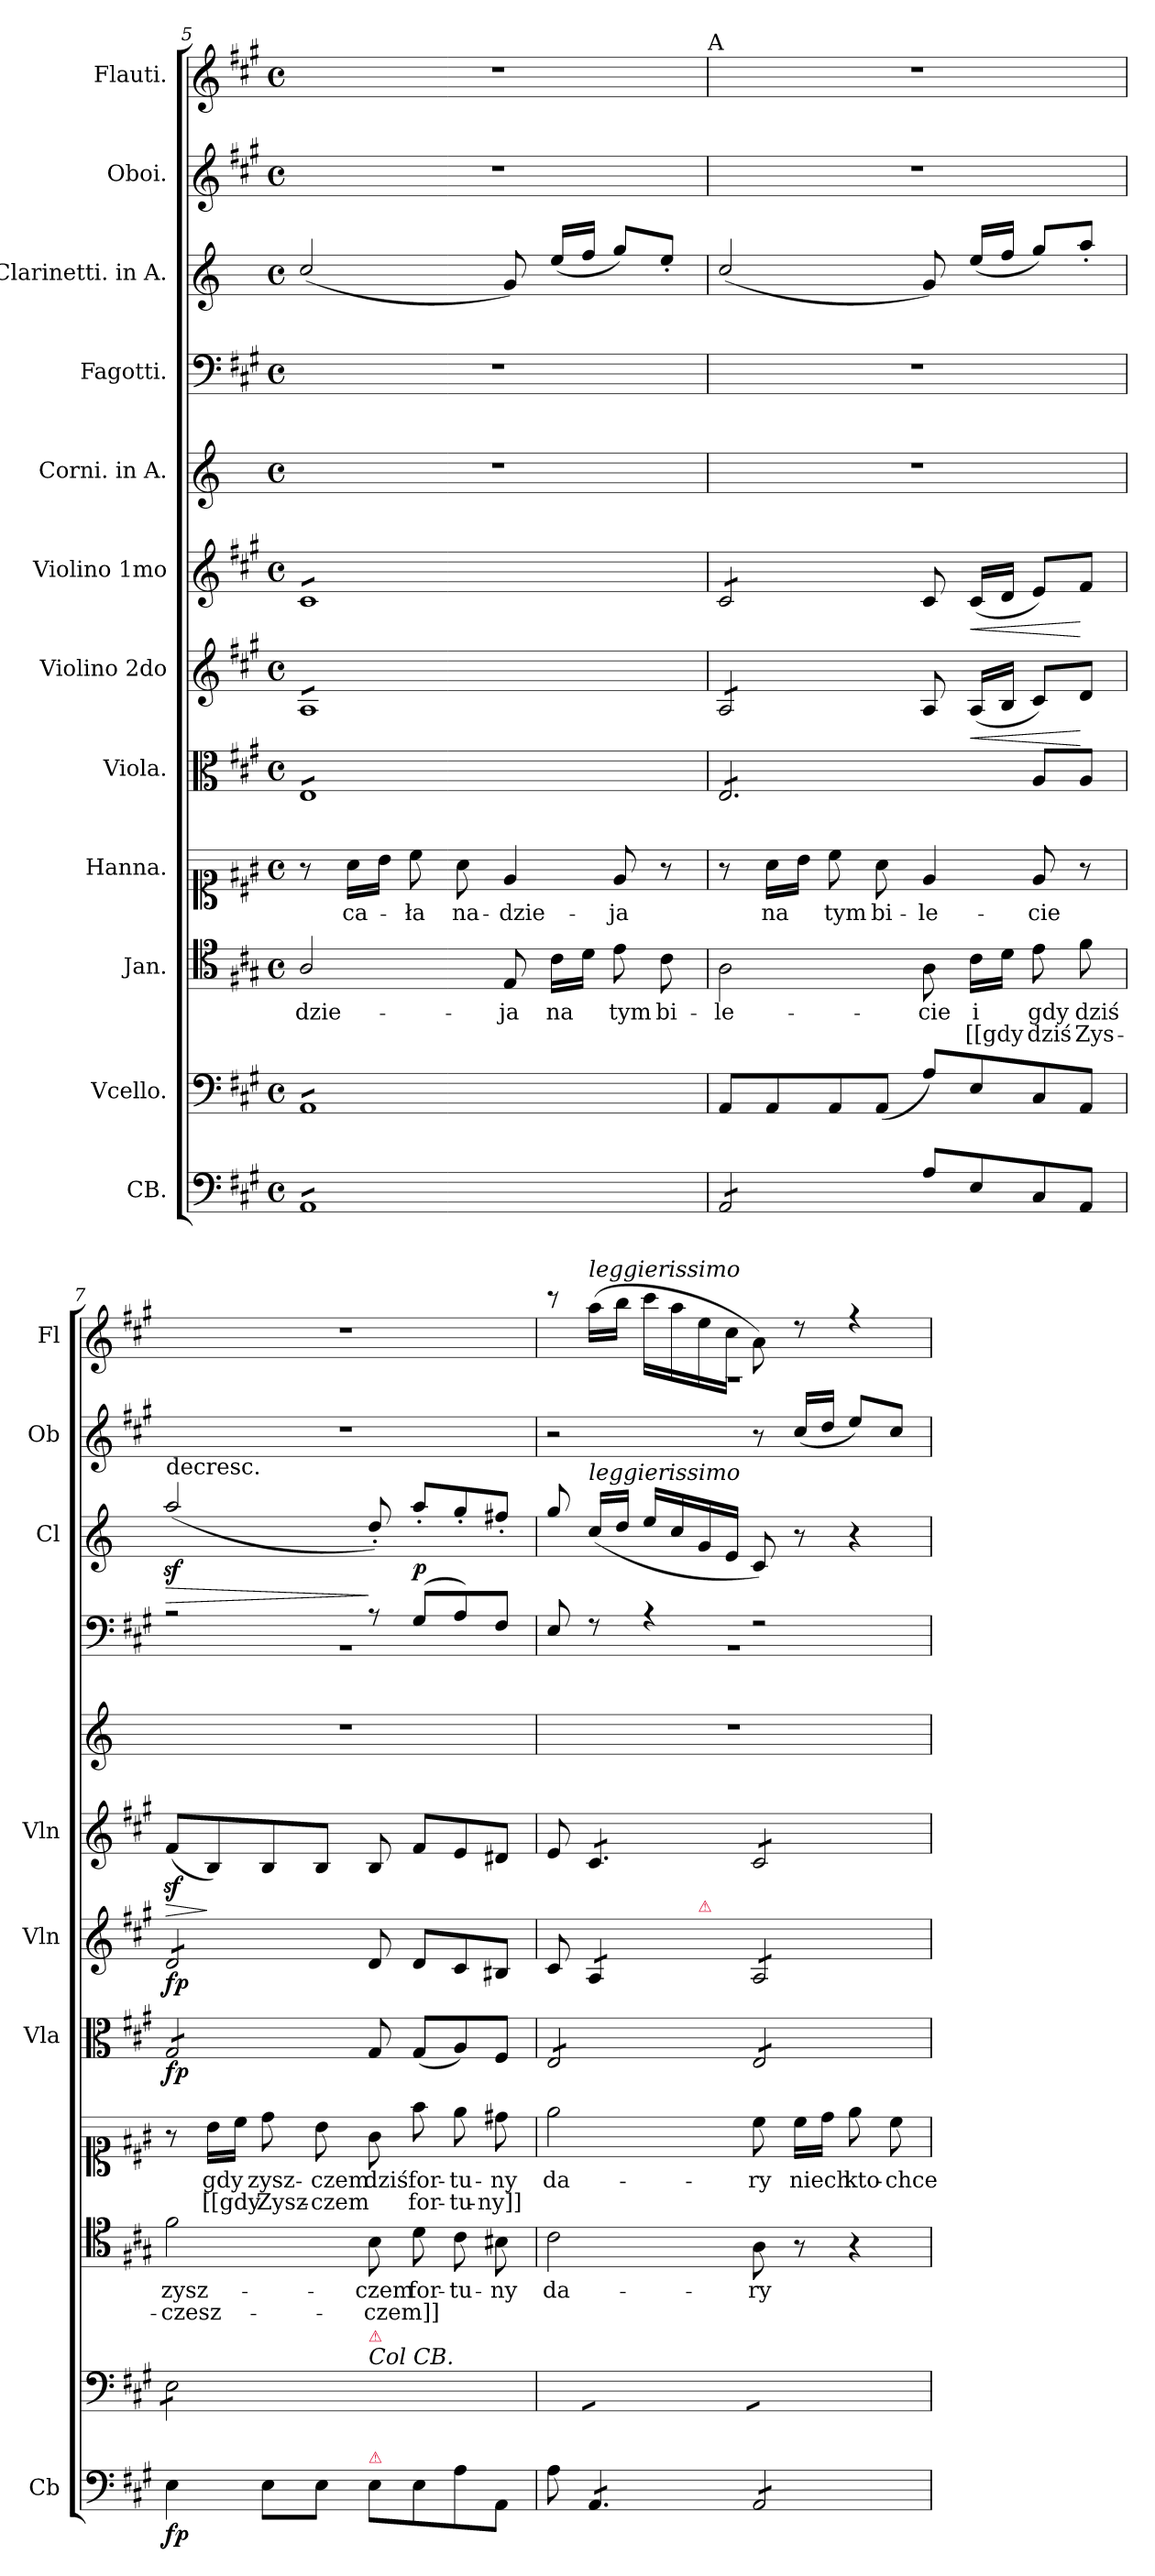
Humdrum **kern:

**kern	**dynam	**kern	**kern	**text	**text	**kern	**text	**text	**kern	**dynam	**kern	**dynam	**kern	**dynam	**kern	**kern	**dynam	**kern	**dynam	**kern	**kern
*part12	*part12	*part11	*part10	*part10	*part10	*part9	*part9	*part9	*part8	*part8	*part7	*part7	*part6	*part6	*part5	*part4	*part4	*part3	*part3	*part2	*part1
*staff12	*staff12	*staff11	*staff10	*staff10	*staff10	*staff9	*staff9	*staff9	*staff8	*staff8	*staff7	*staff7	*staff6	*staff6	*staff5	*staff4	*staff4	*staff3	*staff3	*staff2	*staff1
*I"CB.	*	*I"Vcello.	*I"Jan.	*	*	*I"Hanna.	*	*	*I"Viola.	*	*I"Violino 2do	*	*I"Violino 1mo	*	*I"Corni. in A.	*I"Fagotti.	*	*I"Clarinetti. in A.	*	*I"Oboi.	*I"Flauti.
*I'Cb	*	*	*	*	*	*	*	*	*I'Vla	*	*I'Vln	*	*I'Vln	*	*	*	*	*I'Cl	*	*I'Ob	*I'Fl
*clefF4	*	*clefF4	*clefC4	*	*	*clefC1	*	*	*clefC3	*	*clefG2	*	*clefG2	*	*clefG2	*clefF4	*	*clefG2	*	*clefG2	*clefG2
*ITrd8c12	*	*	*	*	*	*	*	*	*	*	*	*	*	*	*ITrd2c3	*	*	*ITrd2c3	*	*	*
*k[f#c#g#]	*	*k[f#c#g#]	*k[f#c#g#]	*	*	*k[f#c#g#]	*	*	*k[f#c#g#]	*	*k[f#c#g#]	*	*k[f#c#g#]	*	*k[f#c#g#]	*k[f#c#g#]	*	*k[f#c#g#]	*	*k[f#c#g#]	*k[f#c#g#]
*M4/4	*	*M4/4	*M4/4	*	*	*M4/4	*	*	*M4/4	*	*M4/4	*	*M4/4	*	*M4/4	*M4/4	*	*M4/4	*	*M4/4	*M4/4
*met(c)	*	*met(c)	*met(c)	*	*	*met(c)	*	*	*met(c)	*	*met(c)	*	*met(c)	*	*met(c)	*met(c)	*	*met(c)	*	*met(c)	*met(c)
=5	=5	=5	=5	=5	=5	=5	=5	=5	=5	=5	=5	=5	=5	=5	=5	=5	=5	=5	=5	=5	=5
*tremolo	*	*	*	*	*	*	*	*	*	*	*	*	*	*	*	*	*	*	*	*	*
*	*	*tremolo	*	*	*	*	*	*	*	*	*	*	*	*	*	*	*	*	*	*	*
*	*	*	*	*	*	*	*	*	*tremolo	*	*	*	*	*	*	*	*	*	*	*	*
*	*	*	*	*	*	*	*	*	*	*	*tremolo	*	*	*	*	*	*	*	*	*	*
*	*	*	*	*	*	*	*	*	*	*	*	*	*tremolo	*	*	*	*	*	*	*	*
8AAA/L	.	8AA/L	2A/	-dzie-	.	8r	.	.	8E/L	.	8A/L	.	8c#/L	.	1r	1r	.	(2a/	.	1r	1r
8AAA/	.	8AA/	.	.	.	16a\LL	ca-	.	8E/	.	8A/	.	8c#/	.	.	.	.	.	.	.	.
.	.	.	.	.	.	16b\JJ	.	.	.	.	.	.	.	.	.	.	.	.	.	.	.
8AAA/	.	8AA/	.	.	.	8cc#\	-ła	.	8E/	.	8A/	.	8c#/	.	.	.	.	.	.	.	.
8AAA/	.	8AA/	.	.	.	8a\	na-	.	8E/	.	8A/	.	8c#/	.	.	.	.	.	.	.	.
8AAA/	.	8AA/	8E/	-ja	.	4e/	-dzie-	.	8E/	.	8A/	.	8c#/	.	.	.	.	8e/)	.	.	.
8AAA/	.	8AA/	16c#\LL	na	.	.	.	.	8E/	.	8A/	.	8c#/	.	.	.	.	(16cc#/LL	.	.	.
.	.	.	16d\JJ	.	.	.	.	.	.	.	.	.	.	.	.	.	.	16dd/JJ	.	.	.
8AAA/	.	8AA/	8e\	tym	.	8e/	-ja	.	8E/	.	8A/	.	8c#/	.	.	.	.	8ee/L)	.	.	.
8AAA/J	.	8AA/J	8c#\	bi-	.	8r	.	.	8E/J	.	8A/J	.	8c#/J	.	.	.	.	8cc#'/J	.	.	.
*	*	*Xtremolo	*	*	*	*	*	*	*	*	*	*	*	*	*	*	*	*	*	*	*
!	!	!	!	!	!	!	!	!	!	!	!	!	!	!	!	!	!	!	!	!	!LO:TX:a:t=A
=6	=6	=6	=6	=6	=6	=6	=6	=6	=6	=6	=6	=6	=6	=6	=6	=6	=6	=6	=6	=6	=6
8AAA/L	.	8AA/L	2A\	-le-	.	8r	.	.	8E/L	.	8A/L	.	8c#/L	.	1r	1r	.	(2a/	.	1r	1r
8AAA/	.	8AA/	.	.	.	16a\LL	na	.	8E/	.	8A/	.	8c#/	.	.	.	.	.	.	.	.
.	.	.	.	.	.	16b\JJ	.	.	.	.	.	.	.	.	.	.	.	.	.	.	.
8AAA/	.	8AA/	.	.	.	8cc#\	tym	.	8E/	.	8A/	.	8c#/	.	.	.	.	.	.	.	.
8AAA/J	.	(8AA/J	.	.	.	8a\	bi-	.	8E/	.	8A/J	.	8c#/J	.	.	.	.	.	.	.	.
*	*	*	*	*	*	*	*	*	*	*	*	*	*Xtremolo	*	*	*	*	*	*	*	*
*	*	*	*	*	*	*	*	*	*	*	*Xtremolo	*	*	*	*	*	*	*	*	*	*
*Xtremolo	*	*	*	*	*	*	*	*	*	*	*	*	*	*	*	*	*	*	*	*	*
8AA/L	.	8A/L)	8A\	-cie	.	4e/	-le-	.	8E/	.	8A/	.	8c#/	.	.	.	.	8e/)	.	.	.
!	!	!	!	!	!	!	!	!	!	!	!	!LO:HP:b	!	!LO:HP:b	!	!	!	!	!	!	!
8EE/	.	8E/	16c#\LL	i	[[gdy	.	.	.	8E/J	.	(16A/LL	<	(16c#/LL	<	.	.	.	(16cc#/LL	.	.	.
*	*	*	*	*	*	*	*	*	*Xtremolo	*	*	*	*	*	*	*	*	*	*	*	*
.	.	.	16d\JJ	.	.	.	.	.	.	.	16B/JJ	.	16d/JJ	.	.	.	.	16dd/JJ	.	.	.
8CC#/	.	8C#/	8e\	gdy	dziś	8e/	-cie	.	8A/L	.	8c#/L)	.	8e/L)	.	.	.	.	8ee/L)	.	.	.
8AAA/J	.	8AA/J	8f#\	dziś	Zys-	8r	.	.	8A/J	.	8d/J	[	8f#/J	[	.	.	.	8ff#'/J	.	.	.
=7	=7	=7	=7	=7	=7	=7	=7	=7	=7	=7	=7	=7	=7	=7	=7	=7	=7	=7	=7	=7	=7
!	!	!	!	!	!	!	!	!	!	!	!	!	!	!	!	!	!	!LO:TX:t=decresc.	!	!	!
!	!	!	!	!	!	!	!	!	!	!	!LO:TX:a:color=crimson:t=⚠	!	!	!	!	!	!	!	!	!	!
!	!	!	!	!	!	!	!	!	!	!LO:DY:b	!	!LO:DY:b	!	!LO:HP:b	!	!	!	!	!LO:HP:b	!	!
*	*	*	*	*	*	*	*	*	*	*	*	*	*	*	*	*^	*	*	*	*	*
*	*	*tremolo	*	*	*	*	*	*	*	*	*	*	*	*	*	*	*	*	*	*	*	*
*	*	*	*	*	*	*	*	*	*tremolo	*	*	*	*	*	*	*	*	*	*	*	*	*
*	*	*	*	*	*	*	*	*	*	*	*tremolo	*	*	*	*	*	*	*	*	*	*	*
4EE\	fp	8E\L	2f#\	zysz-	-czesz-	8r	.	.	8G#/L	fp.	8d/L	fp.	(8f#z>/L	>	1r	2r	1r	.	(2ff#z/	>	1r	1r
.	.	8E\	.	.	.	16b\LL	gdy	[[gdy	8G#/	.	8d/	.	8B/)	]	.	.	.	.	.	.	.	.
.	.	.	.	.	.	16cc#\JJ	.	.	.	.	.	.	.	.	.	.	.	.	.	.	.	.
8EE\L	.	8E\	.	.	.	8dd\	zysz-	Zysz-	8G#/	.	8d/	.	8B/	.	.	.	.	.	.	.	.	.
8EE\J	.	8E\J	.	.	.	8b\	-czem	-czem	8G#/J	.	8d/J	.	8B/J	.	.	.	.	.	.	.	.	.
*	*	*	*	*	*	*	*	*	*	*	*Xtremolo	*	*	*	*	*	*	*	*	*	*	*
*	*	*	*	*	*	*	*	*	*Xtremolo	*	*	*	*	*	*	*	*	*	*	*	*	*
*	*	*Xtremolo	*	*	*	*	*	*	*	*	*	*	*	*	*	*	*	*	*	*	*	*
!	!	!LO:TX:a:i:t=Col CB.	!	!	!	!	!	!	!	!	!	!	!	!	!	!	!	!	!	!	!	!
!	!	!LO:TX:a:color=crimson:t=⚠	!	!	!	!	!	!	!	!	!	!	!	!	!	!	!	!	!	!	!	!
!LO:TX:a:color=crimson:t=⚠	!	!	!	!	!	!	!	!	!	!	!	!	!	!	!	!	!	!	!	!	!	!
8EE\L	.	8E\Lyy	8B\	-czem	-czem]]	8g#\	dziś	.	8G#/	.	8d/	.	8B/	.	.	8r	.	.	8b'/)	]	.	.
!	!	!	!	!	!	!	!	!	!	!	!	!	!	!	!	!	!	!LO:DY:a	!	!	!	!
8EE\	.	8E\yy	8d\	for-	.	8ff#\	for-	for-	(8G#/L	.	8d/L	.	8f#/L	.	.	(<8G#/L	.	p	8ff#'/L	.	.	.
8AA\	.	8A\yy	8c#\	-tu-	.	8ee\	-tu-	-tu-	8A/)	.	8c#/	.	8e/	.	.	8A/)	.	.	8ee'/	.	.	.
8AAA/J	.	8AA/Jyy	8B#X\	-ny	.	8dd#X\	-ny	-ny]]	8F#/J	.	8B#X/J	.	8d#X/J	.	.	8F#/J	.	.	8dd#X'/J	.	.	.
=8	=8	=8	=8	=8	=8	=8	=8	=8	=8	=8	=8	=8	=8	=8	=8	=8	=8	=8	=8	=8	=8	=8
*	*	*	*	*	*	*	*	*	*	*	*	*	*	*	*	*	*	*	*	*	*	*^
*	*	*	*	*	*	*	*	*	*tremolo	*	*	*	*	*	*	*	*	*	*	*	*	*	*
8AA\	.	8A\yy	2c#\	da-	.	2ee\	da-	.	8E/L	.	8c#/	.	8e/	.	1r	8E/	1r	.	8ee/	.	2r	8r	1rA
!	!	!	!	!	!	!	!	!	!	!	!	!	!	!	!	!	!	!	!	!	!	!LO:TX:a:i:t=leggierissimo	!
!	!	!	!	!	!	!	!	!	!	!	!	!	!	!	!	!	!	!	!LO:TX:a:i:t=leggierissimo	!	!	!	!
*tremolo	*	*	*	*	*	*	*	*	*	*	*	*	*	*	*	*	*	*	*	*	*	*	*
*	*	*tremolo	*	*	*	*	*	*	*	*	*	*	*	*	*	*	*	*	*	*	*	*	*
*	*	*	*	*	*	*	*	*	*	*	*tremolo	*	*	*	*	*	*	*	*	*	*	*	*
*	*	*	*	*	*	*	*	*	*	*	*	*	*tremolo	*	*	*	*	*	*	*	*	*	*
8AAA/L	.	8AA/yyL	.	.	.	.	.	.	8E/	.	8A/L	.	8c#/L	.	.	8r	.	.	(<16a/LL	.	.	(16aa\LL	.
.	.	.	.	.	.	.	.	.	.	.	.	.	.	.	.	.	.	.	16b/JJ	.	.	16bb\JJ	.
8AAA/	.	8AA/yy	.	.	.	.	.	.	8E/	.	8A/J	.	8c#/	.	.	4r	.	.	16cc#/LL	.	.	16ccc#\LL	.
.	.	.	.	.	.	.	.	.	.	.	.	.	.	.	.	.	.	.	16a/	.	.	16aa\	.
!	!	!	!	!	!	!	!	!	!	!	!LO:TX:a:color=crimson:t=⚠	!	!	!	!	!	!	!	!	!	!	!	!
8AAA/J	.	8AA/yyJ	.	.	.	.	.	.	8E/J	.	8ryy	.	8c#/J	.	.	.	.	.	16e/	.	.	16ee\	.
.	.	.	.	.	.	.	.	.	.	.	.	.	.	.	.	.	.	.	16c#/JJ	.	.	16cc#\JJ	.
8AAA/L	.	8AA/yyL	8A\	-ry	.	8cc#\	-ry	.	8E/L	.	8A/L	.	8c#/L	.	.	2r	.	.	8A/)	.	8r	8a\)	.
8AAA/	.	8AA/yy	8r	.	.	16cc#\LL	niech	.	8E/	.	8A/	.	8c#/	.	.	.	.	.	8r	.	(16cc#/LL	8r	.
.	.	.	.	.	.	16dd\JJ	.	.	.	.	.	.	.	.	.	.	.	.	.	.	16dd/JJ	.	.
8AAA/	.	8AA/yy	4r	.	.	8ee\	kto-	.	8E/	.	8A/	.	8c#/	.	.	.	.	.	4r	.	8ee/L)	4r	.
8AAA/J	.	8AA/yyJ	.	.	.	8cc#\	-chce	.	8E/J	.	8A/J	.	8c#/J	.	.	.	.	.	.	.	8cc#/J	.	.
*	*	*	*	*	*	*	*	*	*	*	*	*	*Xtremolo	*	*	*	*	*	*	*	*	*	*
*	*	*	*	*	*	*	*	*	*	*	*Xtremolo	*	*	*	*	*	*	*	*	*	*	*	*
*	*	*	*	*	*	*	*	*	*Xtremolo	*	*	*	*	*	*	*	*	*	*	*	*	*	*
*	*	*Xtremolo	*	*	*	*	*	*	*	*	*	*	*	*	*	*	*	*	*	*	*	*	*
*Xtremolo	*	*	*	*	*	*	*	*	*	*	*	*	*	*	*	*	*	*	*	*	*	*	*
*	*	*	*	*	*	*	*	*	*	*	*	*	*	*	*	*v	*v	*	*	*	*	*v	*v
=	=	=	=	=	=	=	=	=	=	=	=	=	=	=	=	=	=	=	=	=	=
*-	*-	*-	*-	*-	*-	*-	*-	*-	*-	*-	*-	*-	*-	*-	*-	*-	*-	*-	*-	*-	*-
